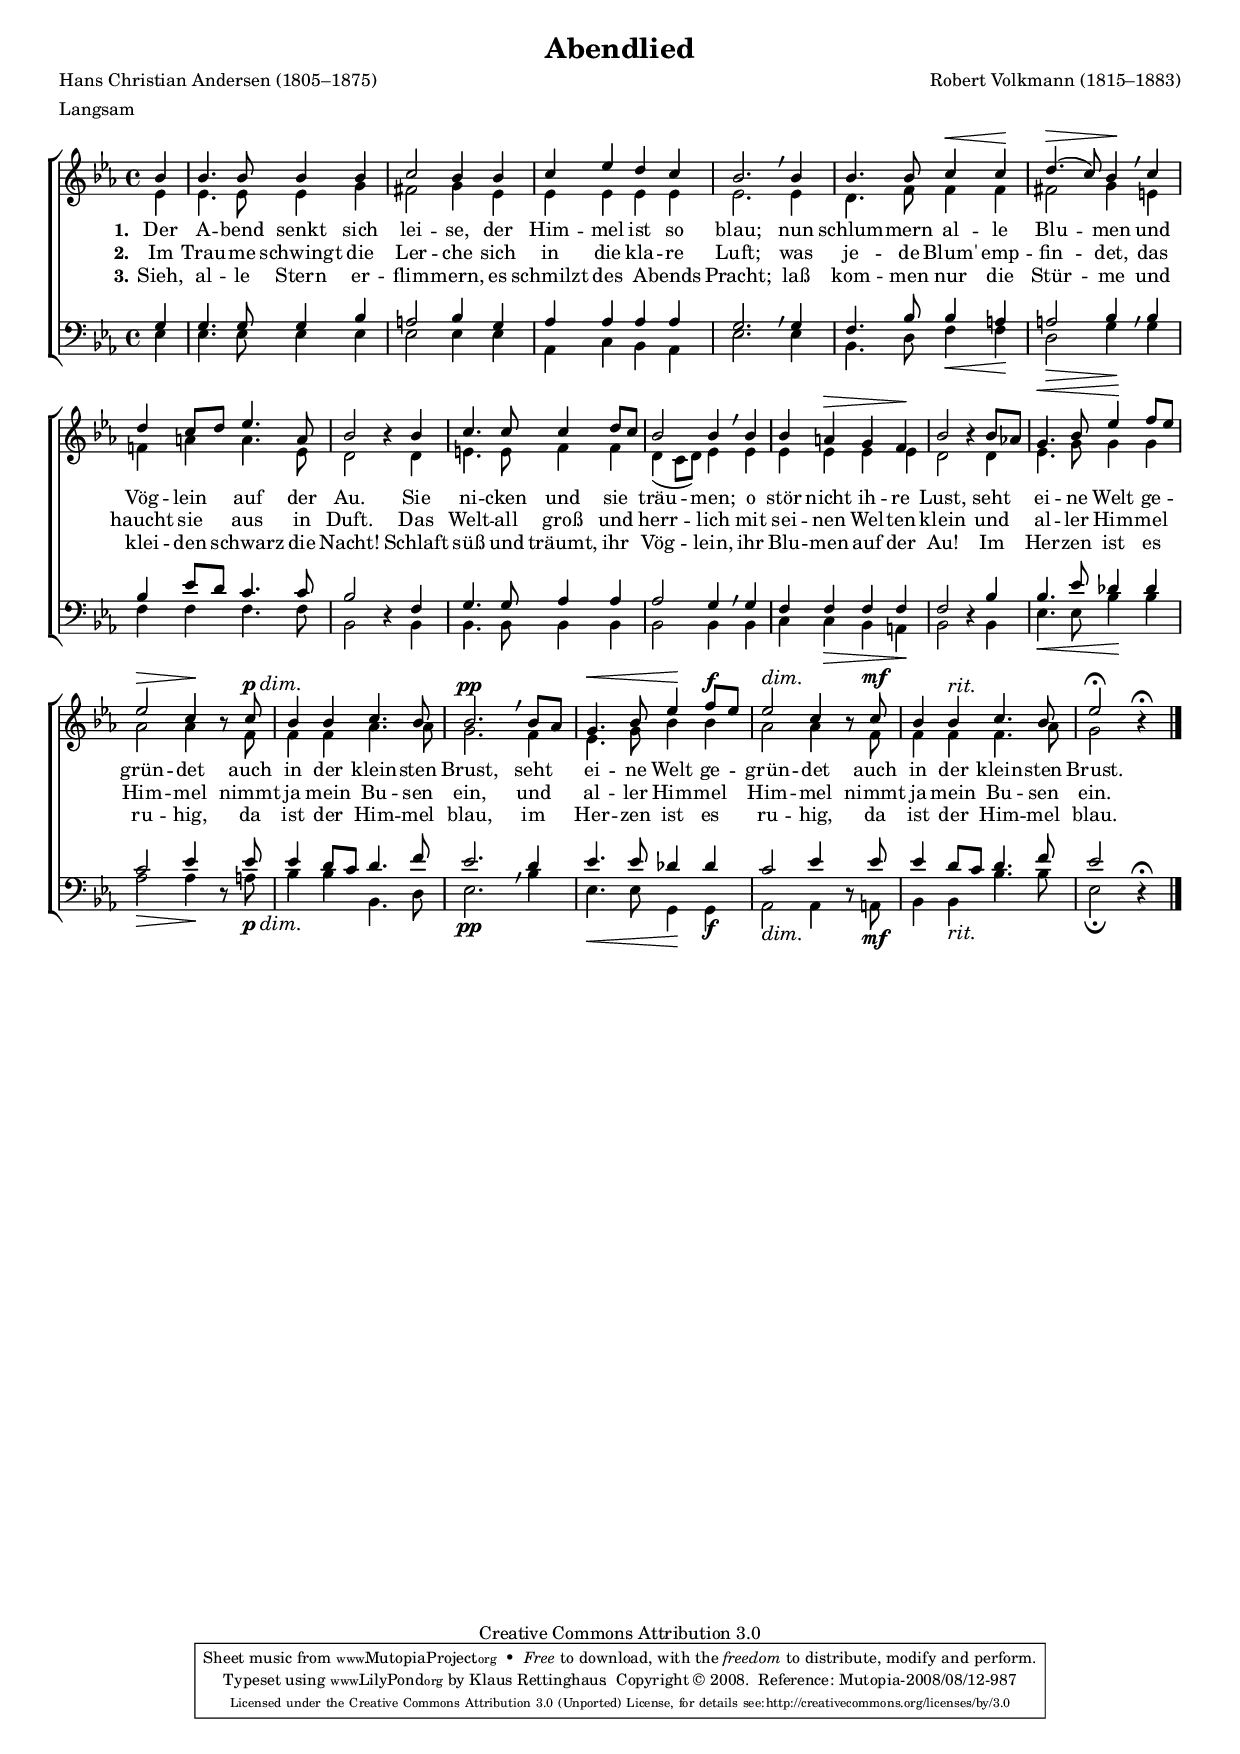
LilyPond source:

#(set-global-staff-size 15.5) 
#(ly:set-option 'point-and-click #f) 

\version "2.10" 

global = { \key es \major \time 4/4 \tempo 4=100 } 

SAbendlied = \relative es'' 
{ 
\partial 4 
bes4 bes4. bes8 bes4 bes c2 bes4 
bes4 c es d c bes2. \breathe 
bes4 bes4. bes8 c4\< c\! d4.(\> c8) bes4\! \breathe 
c d c8[ d] es4. a,8 bes2 \oneVoice r4 \voiceOne 
bes4 c4. c8 c4 d8[ c] bes2 bes4 \breathe 
bes4 bes a\> g f\! bes2 \oneVoice r4 \voiceOne 
bes8[ as!] g4.\< bes8 es4\! f8[ es] es2\> c4\! \oneVoice r8 \voiceOne 
\setTextDim 
c8\p\> bes4 bes c4. bes8 bes2.\pp \breathe 
bes8[ as] g4.\< bes8 es4\! f8[\f es] es2\> c4\! \oneVoice r8 \voiceOne 
c8\mf bes4 bes^\markup {\large\italic rit.} c4. bes8 es2\fermata \oneVoice r4\fermata 
\bar "|." 
} 

AAbendlied = \relative es' 
{ 
\partial 4 
es4 es4. es8 es4 g fis2 g4 
es4 es es es es es2. 
es4 d4. f8 f4 f fis2 g4 
e4 f! a a4. es8 d2 s4 
d4 e4. e8 f4 f d4( c8[ d]) es4 
es4 es es es es d2 s4 
d4 es4. g8 g4 g as2 as4 s8 
f8 f4 f as4. as8 g2. 
f4 es4. g8 bes4 bes as2 as4 s8 
f8 f4 f f4. as8 g2 s4 
\bar "|." 
} 

TAbendlied = \relative es 
{ 
\partial 4 
g4 g4. g8 g4 bes a2 bes4 
g4 as as as as g2. \breathe 
g4 f4. bes8 bes4 a a2 bes4 \breathe 
bes4 bes es8[ d] c4. c8 bes2 \oneVoice r4 \voiceOne 
f4 g4. g8 as4 as as2 g4 \breathe 
g4 f f f f f2 \oneVoice r4 \voiceOne 
bes4 bes4. es8 des4 des c2 es4 \oneVoice r8 \voiceOne 
es8 es4 d8[ c] d4. f8 es2. \breathe 
d4 es4. es8 des4 des c2 es4 \oneVoice r8 \voiceOne 
es8 es4 d8[ c] d4. f8 es2 \oneVoice r4\fermata 
\bar "|." 
} 

BAbendlied = \relative es 
{ 
\partial 4 
es4 es4. es8 es4 es es2 es4 
es4 as, c bes as es'2. 
es4 bes4. d8 f4\< f\! d2\> g4\! 
g4 f f f4. f8 bes,2 s4 
bes4 bes4. bes8 bes4 bes bes2 bes4 
bes4 c c\> bes a\! bes2 s4 
bes4 es4.\< es8 bes'4\! bes as2\> as4\! s8 
\setTextDim 
a8\p\> bes4 bes bes,4. d8 es2.\pp 
bes'4 es,4.\< es8 g,4\! g\f as2\> as4\! s8 
a8\mf bes4 bes_\markup {\large\italic rit.} bes'4. bes8 es,2\fermata s4 
\bar "|." 
} 


LAbendliedA = \lyricmode {
\set stanza = "1."
Der A -- bend senkt sich lei -- se, 
der Him -- mel ist so blau; 
nun schlum -- mern al -- le Blu -- men 
und Vög -- lein auf der Au. 
Sie ni -- cken und sie träu -- men; 
o stör nicht ih -- re Lust, 
seht ei -- ne Welt ge -- grün -- det 
auch in der klein -- sten Brust, 
seht ei -- ne Welt ge -- grün -- det 
auch in der klein -- sten Brust. 
}

LAbendliedB = \lyricmode {
\set stanza = "2."
Im Trau -- me schwingt die Ler -- che 
sich in die kla -- re Luft; 
was je -- de Blum' emp -- fin -- det, 
das haucht sie aus in Duft. 
Das Welt -- all groß und herr -- lich 
mit sei -- nen Wel -- ten klein 
und al -- ler Him -- mel Him -- mel 
nimmt ja mein Bu -- sen ein, 
und al -- ler Him -- mel Him -- mel 
nimmt ja mein Bu -- sen ein. 
}

LAbendliedC = \lyricmode {
\set stanza = "3."
Sieh, al -- le Stern er -- flim -- mern, 
es schmilzt des A -- bends Pracht; 
laß kom -- men nur die Stür -- me 
und klei -- den schwarz die Nacht! 
Schlaft süß und träumt, ihr Vög -- lein, 
ihr Blu -- men auf der Au! 
Im Her -- zen ist es ru -- hig, 
da ist der Him -- mel blau, 
im Her -- zen ist es ru -- hig, 
da ist der Him -- mel blau. 
}

%--------------------

\header {
 kaisernumber = "205"
 comment = ""
 footnote = "" 
 
 title = "Abendlied"
 subtitle = ""
 composer = "Robert Volkmann (1815–1883)"
 opus = ""
 meter = \markup {Langsam}
 arranger = ""
 poet = "Hans Christian Andersen (1805–1875)"
 
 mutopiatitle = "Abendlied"
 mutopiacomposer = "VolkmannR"
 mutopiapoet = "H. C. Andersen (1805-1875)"
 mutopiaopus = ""
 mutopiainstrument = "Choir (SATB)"
 date = "1850s"
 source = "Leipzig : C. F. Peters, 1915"
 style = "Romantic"
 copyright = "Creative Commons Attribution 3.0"
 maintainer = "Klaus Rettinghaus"
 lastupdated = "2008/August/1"
 
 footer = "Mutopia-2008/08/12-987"
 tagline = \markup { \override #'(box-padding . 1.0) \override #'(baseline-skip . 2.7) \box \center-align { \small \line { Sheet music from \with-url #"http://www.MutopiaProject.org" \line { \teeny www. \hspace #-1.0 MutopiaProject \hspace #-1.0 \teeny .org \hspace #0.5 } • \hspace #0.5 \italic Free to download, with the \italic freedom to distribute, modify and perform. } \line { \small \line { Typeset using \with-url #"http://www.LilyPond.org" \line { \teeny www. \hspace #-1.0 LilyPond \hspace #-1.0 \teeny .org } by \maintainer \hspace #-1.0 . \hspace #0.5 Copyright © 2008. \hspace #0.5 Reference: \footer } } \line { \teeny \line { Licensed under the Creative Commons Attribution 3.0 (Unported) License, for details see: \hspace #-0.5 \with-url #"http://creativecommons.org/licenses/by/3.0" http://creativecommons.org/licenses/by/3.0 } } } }
} 

\score {
{
\context ChoirStaff 
	<< 
	\context Lyrics = extra 
	\context Staff = women 
	<< 
	\set Staff.midiInstrument = "voice oohs" 
			\clef "G" 
			\context Voice = Sopran { \voiceOne 
				<< 
				\autoBeamOff 
				\dynamicUp 
				{ \global \SAbendlied } 
				>> } 
			\context Voice = Alt { \voiceTwo 
 				<< 
				\autoBeamOff 
				\dynamicDown 
				{ \global \AAbendlied } 
				>> } 
			>> 
	\context Lyrics = verseone 
	\context Lyrics = versetwo 
	\context Lyrics = versethree 
	\context Staff = men 
	<< 
	\set Staff.midiInstrument = "voice oohs" 
			\clef "F" 
			\context Voice = Tenor { \voiceOne 
				<< 
				\autoBeamOff 
				\dynamicUp 
				{ \global \TAbendlied } 
				>> } 
			\context Voice = Bass { \voiceTwo 
				<< 
				\autoBeamOff 
				\dynamicDown 
				{ \global \BAbendlied } 
				>> } 
		>> 
	\context Lyrics = verseone \lyricsto Bass \LAbendliedA 
	\context Lyrics = versetwo \lyricsto Bass \LAbendliedB 
	\context Lyrics = versethree \lyricsto Bass \LAbendliedC 
	>> 
}

\layout {
indent = 0.0\cm
\context {\Score 
\remove "Bar_number_engraver"
\override MetronomeMark #'transparent = ##t 
\override DynamicTextSpanner #'dash-period = #-1.0 
\override BreathingSign #'text = #(make-musicglyph-markup "scripts.rvarcomma") 
}
\context {\Staff 
\override VerticalAxisGroup #'minimum-Y-extent = #'(-1 . 1) 
}
}

\midi {
\context { \Voice 
\remove "Dynamic_performer" 
}
}

}
